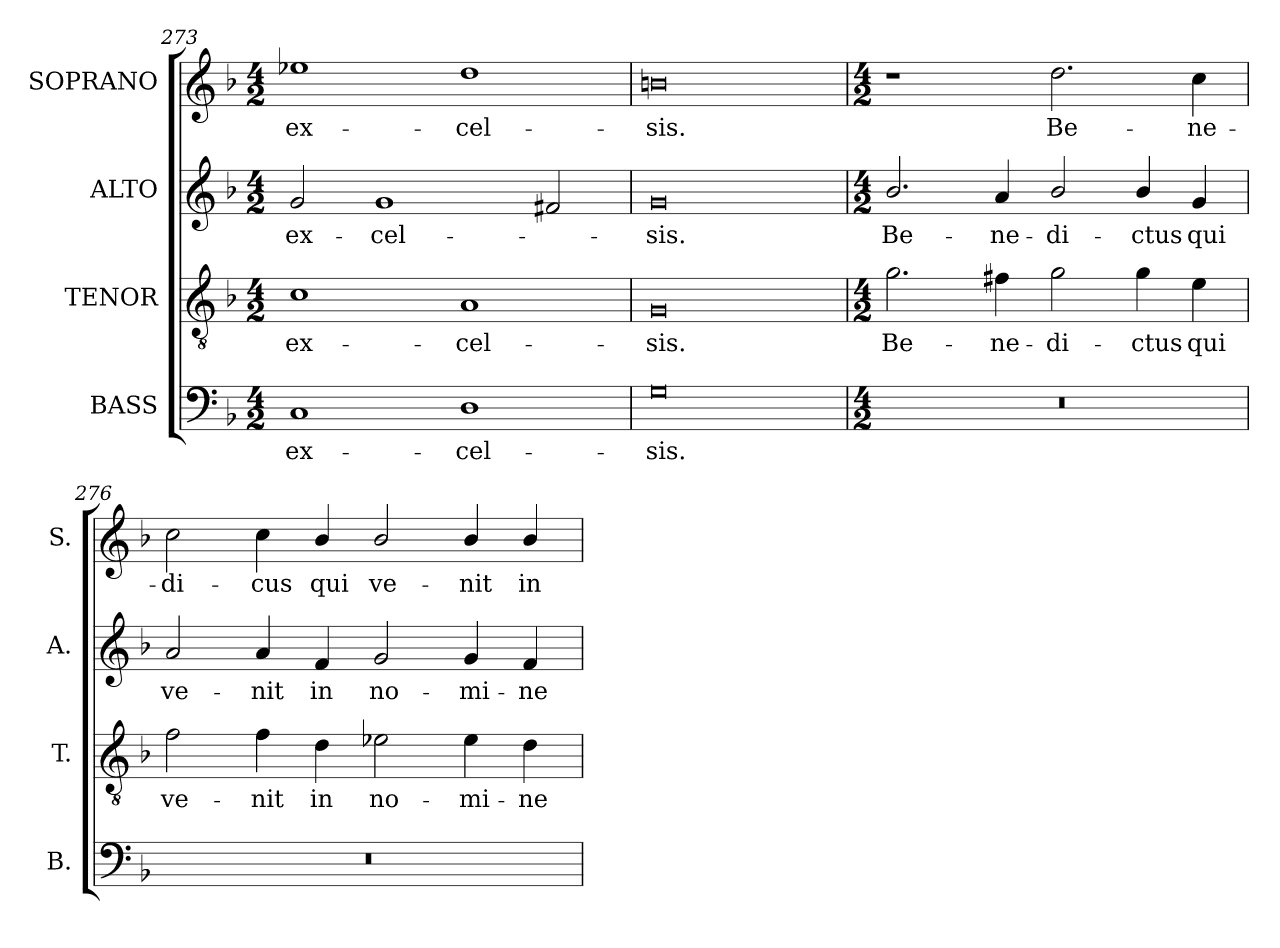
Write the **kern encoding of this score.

**kern	**text	**kern	**text	**kern	**text	**kern	**text
*part4	*part4	*part3	*part3	*part2	*part2	*part1	*part1
*staff4	*staff4	*staff3	*staff3	*staff2	*staff2	*staff1	*staff1
*I"BASS	*	*I"TENOR	*	*I"ALTO	*	*I"SOPRANO	*
*I'B.	*	*I'T.	*	*I'A.	*	*I'S.	*
*clefF4	*	*clefGv2	*	*clefG2	*	*clefG2	*
*	*	*ITrd7c12	*	*	*	*	*
*k[b-]	*	*k[b-]	*	*k[b-]	*	*k[b-]	*
*F:	*	*F:	*	*F:	*	*F:	*
*M4/2	*	*M4/2	*	*M4/2	*	*M4/2	*
=273	=273	=273	=273	=273	=273	=273	=273
!	!LO:LY:b:color=#000000	!	!	!	!	!	!
!	!	!	!LO:LY:b:color=#000000	!	!	!	!
!	!	!	!	!	!LO:LY:b:color=#000000	!	!
!	!	!	!	!	!	!	!LO:LY:b:color=#000000
1Ci	ex-	1Ci	ex-	2gi/	ex-	1ee-Xi	ex-
!	!	!	!	!	!LO:LY:b:color=#000000	!	!
.	.	.	.	1gi	-cel-	.	.
!	!LO:LY:b:color=#000000	!	!	!	!	!	!
!	!	!	!LO:LY:b:color=#000000	!	!	!	!
!	!	!	!	!	!	!	!LO:LY:b:color=#000000
1Di	-cel-	1AAi	-cel-	.	.	1ddi	-cel-
.	.	.	.	2f#Xi/	.	.	.
=274	=274	=274	=274	=274	=274	=274	=274
!	!LO:LY:b:color=#000000	!	!	!	!	!	!
!	!	!	!LO:LY:b:color=#000000	!	!	!	!
!	!	!	!	!	!LO:LY:b:color=#000000	!	!
!	!	!	!	!	!	!	!LO:LY:b:color=#000000
0Gi	-sis.	0GGi	-sis.	0gi	-sis.	0bni	-sis.
!!LO:PB:g=z
=275	=275	=275	=275	=275	=275	=275	=275
*M4/2	*	*M4/2	*	*M4/2	*	*M4/2	*
!LO:N:vis=1	!	!	!	!	!	!	!
!	!	!	!LO:LY:b:color=#000000	!	!	!	!
!	!	!	!	!	!LO:LY:b:color=#000000	!	!
0r	.	2.Gi\	Be-	2.b-i/	Be-	1r	.
!	!	!	!LO:LY:b:color=#000000	!	!	!	!
!	!	!	!	!	!LO:LY:b:color=#000000	!	!
.	.	4F#Xi\	-ne-	4ai/	-ne-	.	.
!	!	!	!LO:LY:b:color=#000000	!	!	!	!
!	!	!	!	!	!LO:LY:b:color=#000000	!	!
!	!	!	!	!	!	!	!LO:LY:b:color=#000000
.	.	2Gi\	-di-	2b-i/	-di-	2.ddi\	Be-
!	!	!	!LO:LY:b:color=#000000	!	!	!	!
!	!	!	!	!	!LO:LY:b:color=#000000	!	!
.	.	4Gi\	-ctus	4b-i/	-ctus	.	.
!	!	!	!LO:LY:b:color=#000000	!	!	!	!
!	!	!	!	!	!LO:LY:b:color=#000000	!	!
!	!	!	!	!	!	!	!LO:LY:b:color=#000000
.	.	4Ei\	qui	4gi/	qui	4cci\	-ne-
=276	=276	=276	=276	=276	=276	=276	=276
!LO:N:vis=1	!	!	!	!	!	!	!
!	!	!	!LO:LY:b:color=#000000	!	!	!	!
!	!	!	!	!	!LO:LY:b:color=#000000	!	!
!	!	!	!	!	!	!	!LO:LY:b:color=#000000
0r	.	2Fi\	ve-	2ai/	ve-	2cci\	-di-
!	!	!	!LO:LY:b:color=#000000	!	!	!	!
!	!	!	!	!	!LO:LY:b:color=#000000	!	!
!	!	!	!	!	!	!	!LO:LY:b:color=#000000
.	.	4Fi\	-nit	4ai/	-nit	4cci\	-cus
!	!	!	!LO:LY:b:color=#000000	!	!	!	!
!	!	!	!	!	!LO:LY:b:color=#000000	!	!
!	!	!	!	!	!	!	!LO:LY:b:color=#000000
.	.	4Di\	in	4fi/	in	4b-i/	qui
!	!	!	!LO:LY:b:color=#000000	!	!	!	!
!	!	!	!	!	!LO:LY:b:color=#000000	!	!
!	!	!	!	!	!	!	!LO:LY:b:color=#000000
.	.	2E-Xi\	no-	2gi/	no-	2b-i/	ve-
!	!	!	!LO:LY:b:color=#000000	!	!	!	!
!	!	!	!	!	!LO:LY:b:color=#000000	!	!
!	!	!	!	!	!	!	!LO:LY:b:color=#000000
.	.	4E-i\	-mi-	4gi/	-mi-	4b-i/	-nit
!	!	!	!LO:LY:b:color=#000000	!	!	!	!
!	!	!	!	!	!LO:LY:b:color=#000000	!	!
!	!	!	!	!	!	!	!LO:LY:b:color=#000000
.	.	4Di\	-ne	4fi/	-ne	4b-i/	in
=	=	=	=	=	=	=	=
*-	*-	*-	*-	*-	*-	*-	*-
